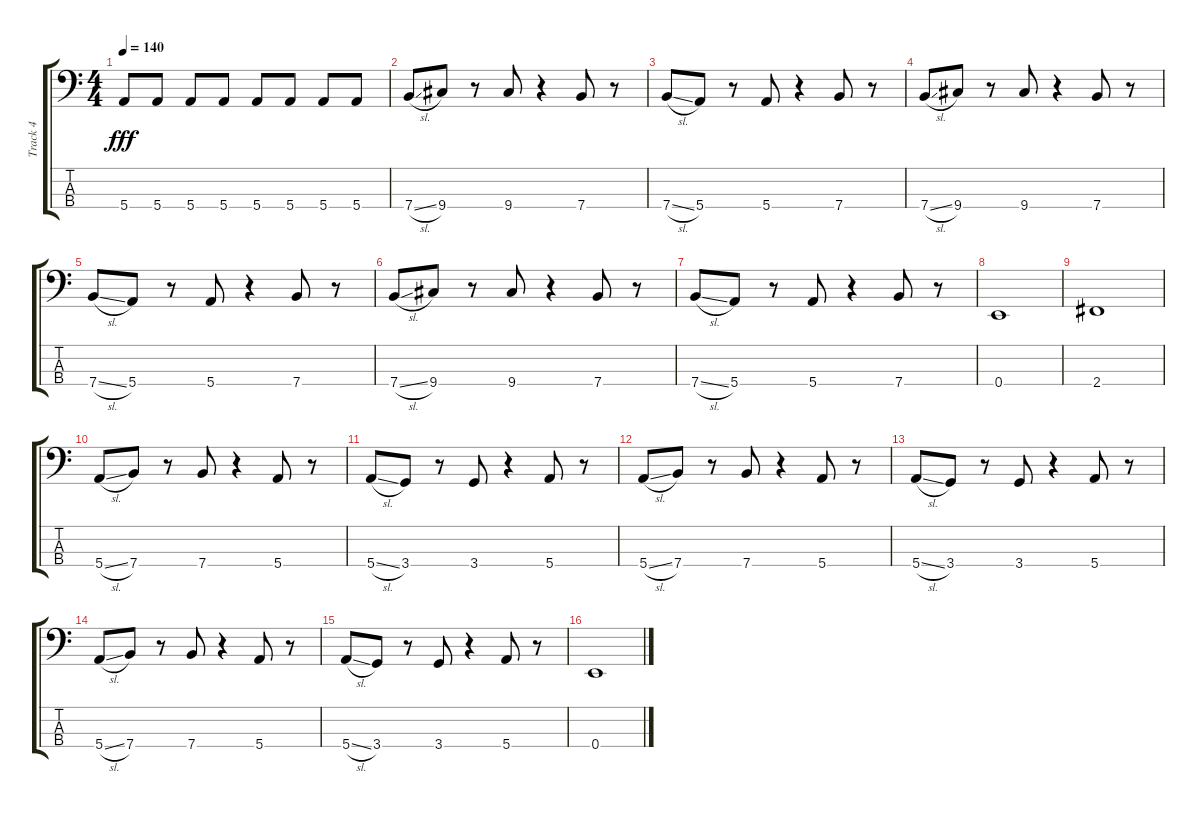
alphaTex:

\track ("Track 4" "Track 4") {instrument electricbassfinger}
\staff {score tabs}
\tuning (G2 D2 A1 E1) {hide}
\ts (4 4)
\tempo 140
\clef f4
\ks c
5.4.8{dy fff} 5.4.8 5.4.8 5.4.8 5.4.8 5.4.8 5.4.8 5.4.8 |
7.4{sl}.8 9.4.8 r.8 9.4.8 r.4 7.4.8 r.8 |
7.4{sl}.8 5.4.8 r.8 5.4.8 r.4 7.4.8 r.8 |
7.4{sl}.8 9.4.8 r.8 9.4.8 r.4 7.4.8 r.8 |
7.4{sl}.8 5.4.8 r.8 5.4.8 r.4 7.4.8 r.8 |
7.4{sl}.8 9.4.8 r.8 9.4.8 r.4 7.4.8 r.8 |
7.4{sl}.8 5.4.8 r.8 5.4.8 r.4 7.4.8 r.8 |
0.4.1 |
2.4.1 |
5.4{sl}.8 7.4.8 r.8 7.4.8 r.4 5.4.8 r.8 |
5.4{sl}.8 3.4.8 r.8 3.4.8 r.4 5.4.8 r.8 |
5.4{sl}.8 7.4.8 r.8 7.4.8 r.4 5.4.8 r.8 |
5.4{sl}.8 3.4.8 r.8 3.4.8 r.4 5.4.8 r.8 |
5.4{sl}.8 7.4.8 r.8 7.4.8 r.4 5.4.8 r.8 |
5.4{sl}.8 3.4.8 r.8 3.4.8 r.4 5.4.8 r.8 |
0.4.1
